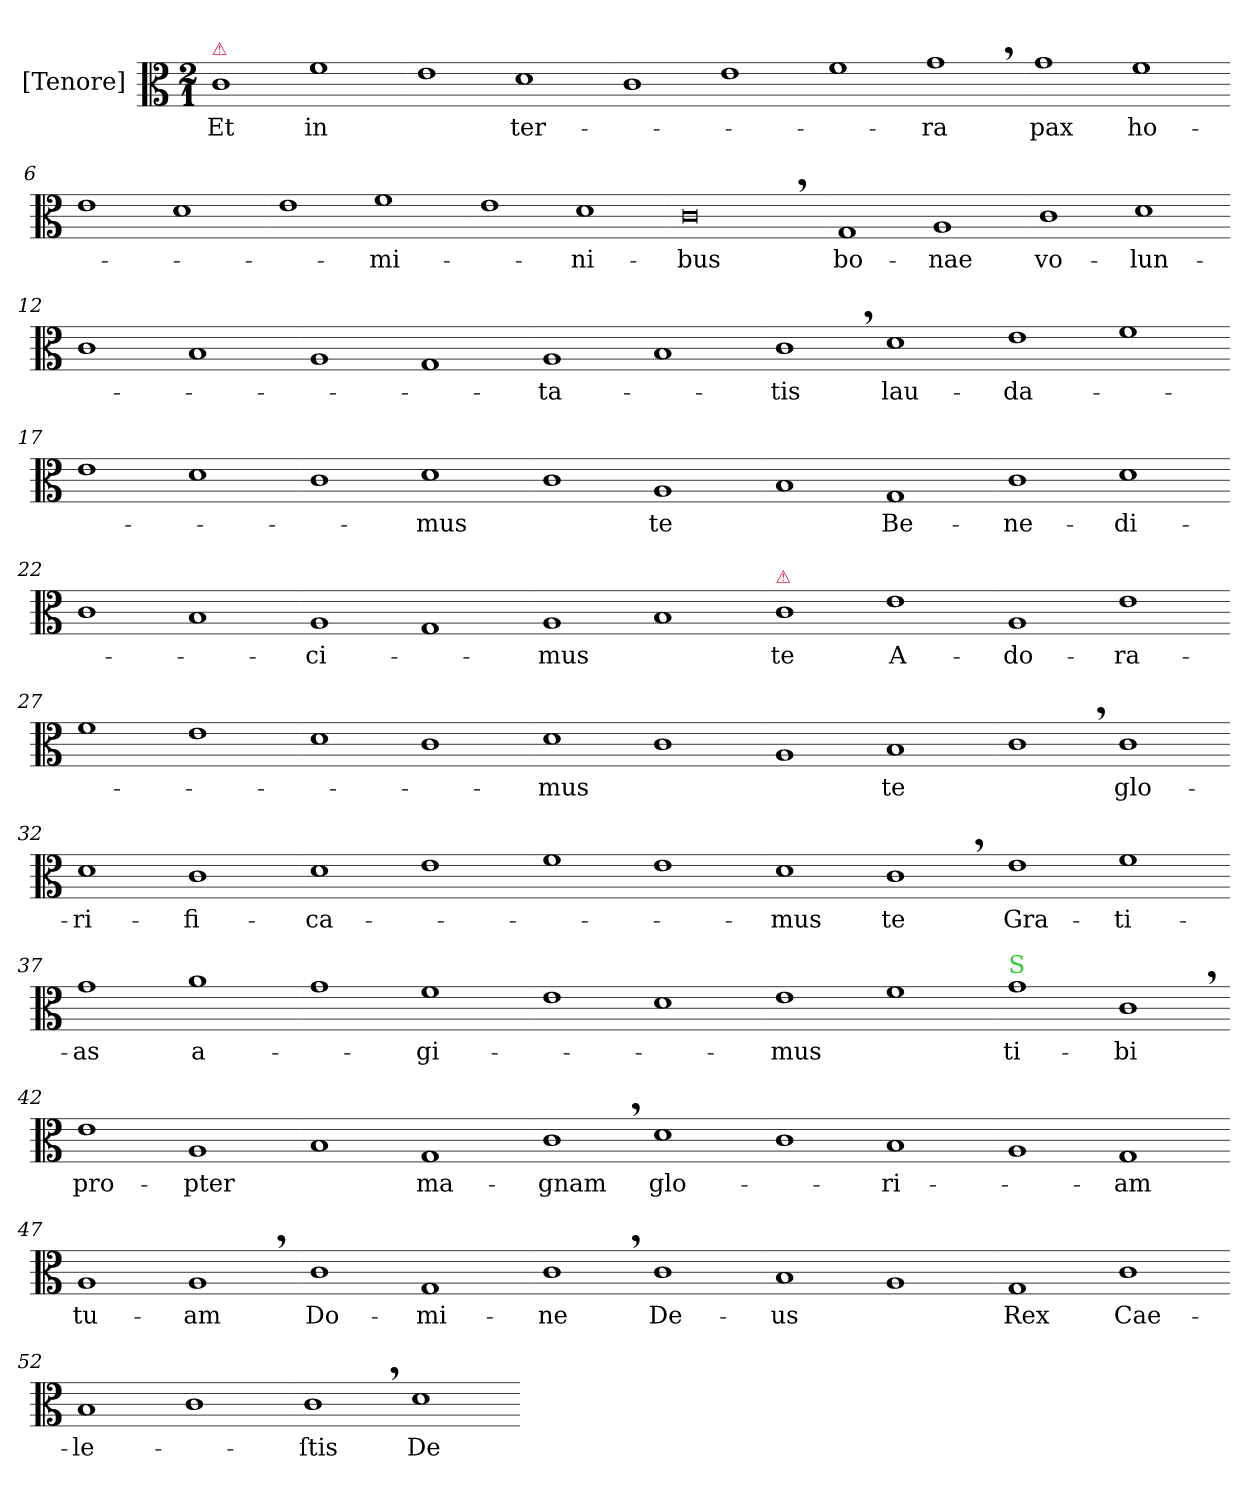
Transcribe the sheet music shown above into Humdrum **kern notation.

**kern	**text
*part1	*part1
*staff1	*staff1
*I"[Tenore]	*
*I'T	*
*clefC3	*
*k[]	*
*M2/1	*
=1	=1
!LO:TX:a:color=crimson:t=⚠	!
1c	Et
1f	in
=2-	=2-
1e	.
1d	ter-
=3-	=3-
1c	.
1e	.
=4-	=4-
1f	.
1g,<	-ra
=5-	=5-
1g	pax
1f	ho-
=6-	=6-
1e	.
1d	.
=7-	=7-
1e	.
1f	-mi-
=8-	=8-
1e	.
1d	-ni-
=9-	=9-
0c,<	-bus
=10-	=10-
1G	bo-
1A	-nae
=11-	=11-
1c	vo-
1d	-lun-
=12-	=12-
1c	.
1B	.
=13-	=13-
1A	.
1G	.
=14-	=14-
1A	-ta-
1B	.
=15-	=15-
1c,<	-tis
1d	lau-
=16-	=16-
1e	-da-
1f	.
=17-	=17-
1e	.
1d	.
=18-	=18-
1c	.
1d	-mus
=19-	=19-
1c	.
1A	te
=20-	=20-
1B	.
1G	Be-
=21-	=21-
1c	-ne-
1d	-di-
=22-	=22-
1c	.
1B	.
=23-	=23-
1A	-ci-
1G	.
=24-	=24-
1A	-mus
1B	.
=25-	=25-
!LO:TX:a:color=crimson:t=⚠	!
1c	te
1e	A-
=26-	=26-
1A	-do-
1e	-ra-
=27-	=27-
1f	.
1e	.
=28-	=28-
1d	.
1c	.
=29-	=29-
1d	-mus
1c	.
=30-	=30-
1A	.
1B	te
=31-	=31-
1c,<	.
1c	glo-
=32-	=32-
1d	-ri-
1c	-fi-
=33-	=33-
1d	-ca-
1e	.
=34-	=34-
1f	.
1e	.
=35-	=35-
1d	-mus
1c,<	te
=36-	=36-
1e	Gra-
1f	-ti-
=37-	=37-
1g	-as
1a	a-
=38-	=38-
1g	.
1f	-gi-
=39-	=39-
1e	.
1d	.
=40-	=40-
1e	-mus
1f	.
=41-	=41-
!LO:TX:a:color=limegreen:t=S	!
1g	ti-
1c,<	-bi
=42-	=42-
1e	pro-
1A	-pter
=43-	=43-
1B	.
1G	ma-
=44-	=44-
1c,<	-gnam
1d	glo-
=45-	=45-
1c	.
1B	-ri-
=46-	=46-
1A	.
1G	-am
=47-	=47-
1A	tu-
1A,<	-am
=48-	=48-
1c	Do-
1G	-mi-
=49-	=49-
1c,<	-ne
1c	De-
=50-	=50-
1B	-us
1A	.
=51-	=51-
1G	Rex
1c	Cae-
=52-	=52-
1B	-le-
1c	.
=53-	=53-
1c,<	-ſtis
1d	De-
=-	=-
*-	*-
